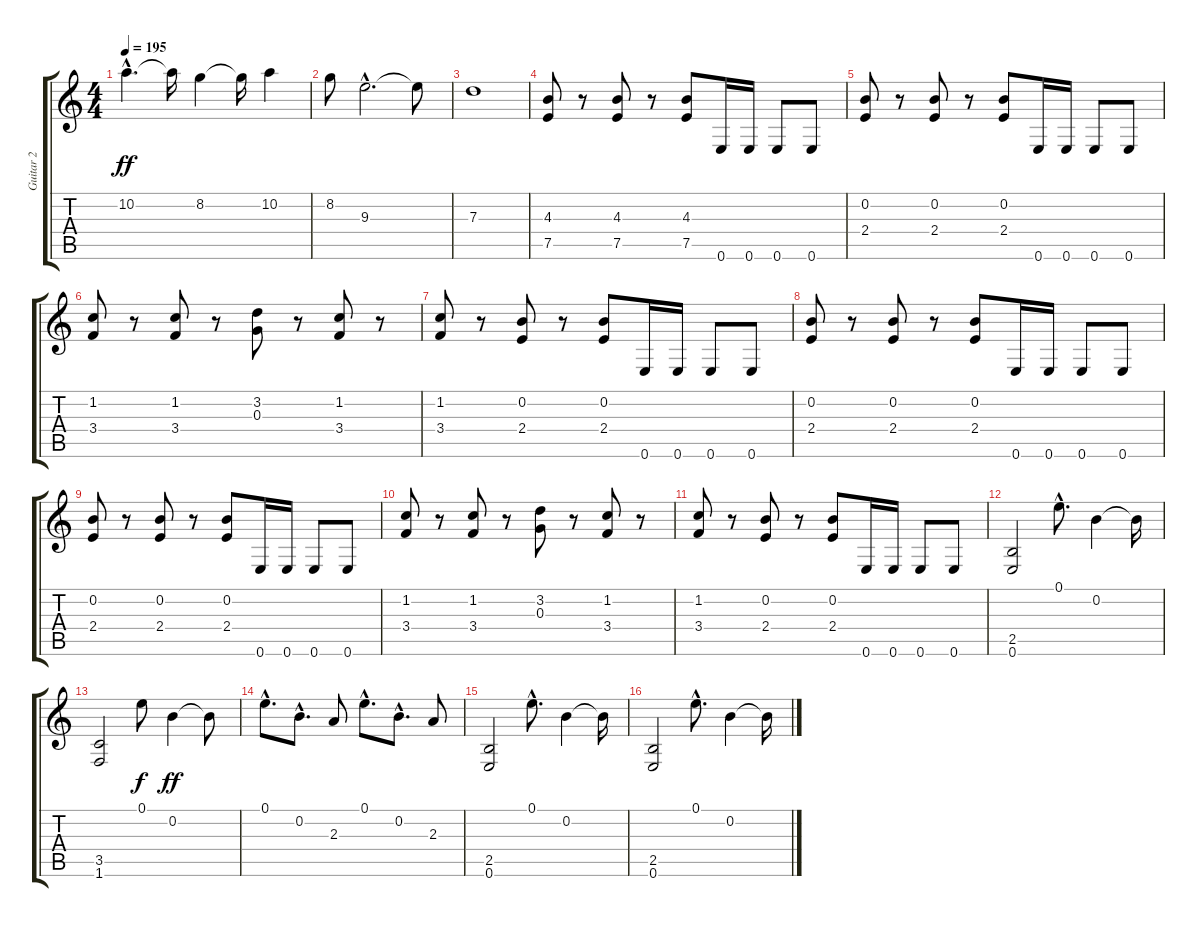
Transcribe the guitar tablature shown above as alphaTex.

\track ("Guitar 2" "Guitar 2") {instrument overdrivenguitar}
\staff {score tabs}
\tuning (E4 B3 G3 D3 A2 E2) {hide}
\ts (4 4)
\tempo 195
\clef g2
\ks c
10.2{hac}.4{d dy ff} 10.2{t}.16 8.2.4 8.2{t}.16 10.2.4 |
8.2.8 9.3{hac}.2{d} 9.3{t}.8 |
7.3.1 |
(4.3 7.5).8{balance 0} r.8 (4.3 7.5).8 r.8 (4.3 7.5).8 0.6.16 0.6.16 0.6.8 0.6.8 |
(0.2 2.4).8 r.8 (0.2 2.4).8 r.8 (0.2 2.4).8 0.6.16 0.6.16 0.6.8 0.6.8 |
(1.2 3.4).8 r.8 (1.2 3.4).8 r.8 (3.2 0.3).8 r.8 (1.2 3.4).8 r.8 |
(1.2 3.4).8 r.8 (0.2 2.4).8 r.8 (0.2 2.4).8 0.6.16 0.6.16 0.6.8 0.6.8 |
(0.2 2.4).8 r.8 (0.2 2.4).8 r.8 (0.2 2.4).8 0.6.16 0.6.16 0.6.8 0.6.8 |
(0.2 2.4).8 r.8 (0.2 2.4).8 r.8 (0.2 2.4).8 0.6.16 0.6.16 0.6.8 0.6.8 |
(1.2 3.4).8 r.8 (1.2 3.4).8 r.8 (3.2 0.3).8 r.8 (1.2 3.4).8 r.8 |
(1.2 3.4).8 r.8 (0.2 2.4).8 r.8 (0.2 2.4).8 0.6.16 0.6.16 0.6.8 0.6.8 |
(2.5 0.6).2 0.1{hac}.8{d} 0.2.4 0.2{t}.16 |
(3.5 1.6).2 0.1.8{dy f} 0.2.4{dy ff} 0.2{t}.8 |
0.1{hac}.8{d} 0.2{hac}.8{d} 2.3.8 0.1{hac}.8{d} 0.2{hac}.8{d} 2.3.8 |
(2.5 0.6).2 0.1{hac}.8{d} 0.2.4 0.2{t}.16 |
(2.5 0.6).2 0.1{hac}.8{d} 0.2.4 0.2{t}.16
